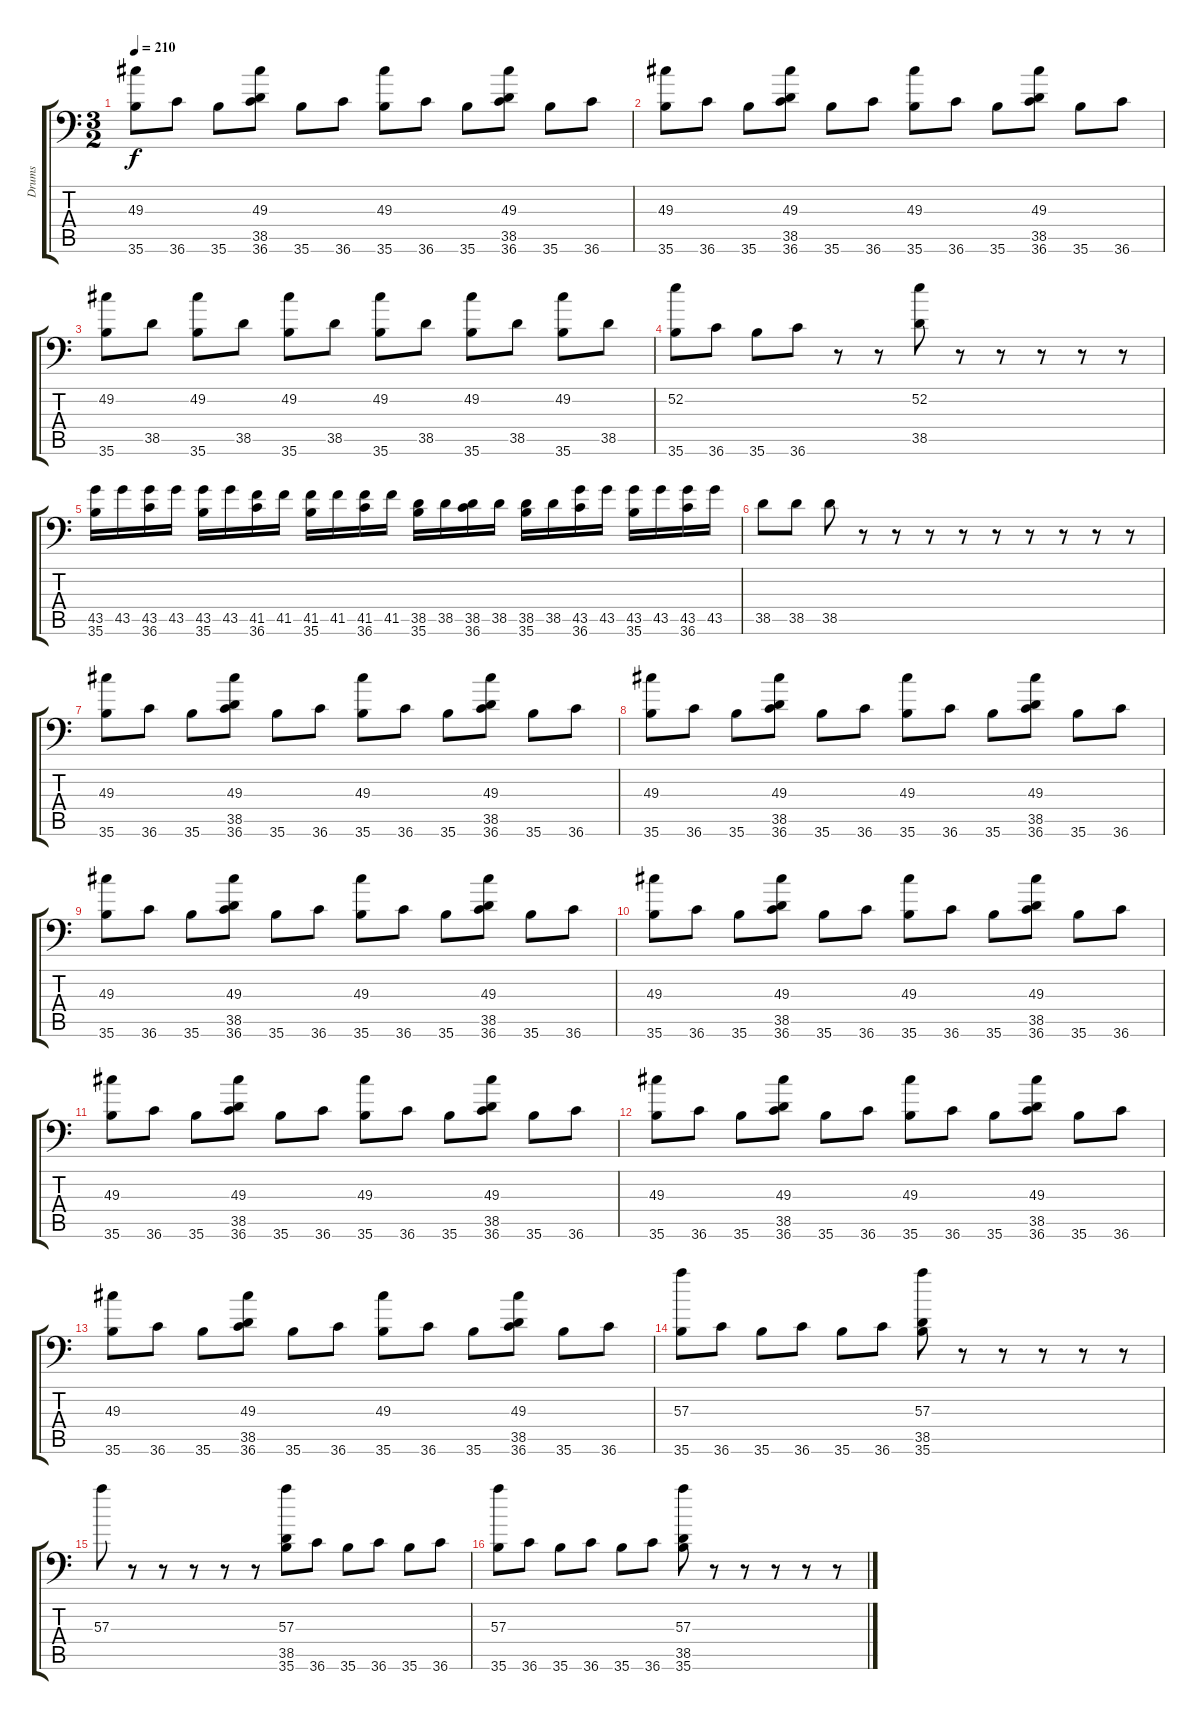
\track ("Drums" "Drums") {instrument acousticgrandpiano}
\staff {score tabs}
\tuning (C-1 C-1 C-1 C-1 C-1 C-1) {hide}
\ts (3 2)
\tempo 210
\clef f4
\ks c
(49.3 35.6).8{dy f} 36.6.8 35.6.8 (49.3 38.5 36.6).8 35.6.8 36.6.8 (49.3 35.6).8 36.6.8 35.6.8 (49.3 38.5 36.6).8 35.6.8 36.6.8 |
(49.3 35.6).8 36.6.8 35.6.8 (49.3 38.5 36.6).8 35.6.8 36.6.8 (49.3 35.6).8 36.6.8 35.6.8 (49.3 38.5 36.6).8 35.6.8 36.6.8 |
(49.2 35.6).8 38.5.8 (49.2 35.6).8 38.5.8 (49.2 35.6).8 38.5.8 (49.2 35.6).8 38.5.8 (49.2 35.6).8 38.5.8 (49.2 35.6).8 38.5.8 |
(52.2 35.6).8 36.6.8 35.6.8 36.6.8 r.8 r.8 (52.2 38.5).8 r.8 r.8 r.8 r.8 r.8 |
(43.5 35.6).16 43.5.16 (43.5 36.6).16 43.5.16 (43.5 35.6).16 43.5.16 (41.5 36.6).16 41.5.16 (41.5 35.6).16 41.5.16 (41.5 36.6).16 41.5.16 (38.5 35.6).16 38.5.16 (38.5 36.6).16 38.5.16 (38.5 35.6).16 38.5.16 (43.5 36.6).16 43.5.16 (43.5 35.6).16 43.5.16 (43.5 36.6).16 43.5.16 |
38.5.8 38.5.8 38.5.8 r.8 r.8 r.8 r.8 r.8 r.8 r.8 r.8 r.8 |
(49.3 35.6).8 36.6.8 35.6.8 (49.3 38.5 36.6).8 35.6.8 36.6.8 (49.3 35.6).8 36.6.8 35.6.8 (49.3 38.5 36.6).8 35.6.8 36.6.8 |
(49.3 35.6).8 36.6.8 35.6.8 (49.3 38.5 36.6).8 35.6.8 36.6.8 (49.3 35.6).8 36.6.8 35.6.8 (49.3 38.5 36.6).8 35.6.8 36.6.8 |
(49.3 35.6).8 36.6.8 35.6.8 (49.3 38.5 36.6).8 35.6.8 36.6.8 (49.3 35.6).8 36.6.8 35.6.8 (49.3 38.5 36.6).8 35.6.8 36.6.8 |
(49.3 35.6).8 36.6.8 35.6.8 (49.3 38.5 36.6).8 35.6.8 36.6.8 (49.3 35.6).8 36.6.8 35.6.8 (49.3 38.5 36.6).8 35.6.8 36.6.8 |
(49.3 35.6).8 36.6.8 35.6.8 (49.3 38.5 36.6).8 35.6.8 36.6.8 (49.3 35.6).8 36.6.8 35.6.8 (49.3 38.5 36.6).8 35.6.8 36.6.8 |
(49.3 35.6).8 36.6.8 35.6.8 (49.3 38.5 36.6).8 35.6.8 36.6.8 (49.3 35.6).8 36.6.8 35.6.8 (49.3 38.5 36.6).8 35.6.8 36.6.8 |
(49.3 35.6).8 36.6.8 35.6.8 (49.3 38.5 36.6).8 35.6.8 36.6.8 (49.3 35.6).8 36.6.8 35.6.8 (49.3 38.5 36.6).8 35.6.8 36.6.8 |
(57.3 35.6).8 36.6.8 35.6.8 36.6.8 35.6.8 36.6.8 (57.3 38.5 35.6).8 r.8 r.8 r.8 r.8 r.8 |
57.3.8 r.8 r.8 r.8 r.8 r.8 (57.3 38.5 35.6).8 36.6.8 35.6.8 36.6.8 35.6.8 36.6.8 |
(57.3 35.6).8 36.6.8 35.6.8 36.6.8 35.6.8 36.6.8 (57.3 38.5 35.6).8 r.8 r.8 r.8 r.8 r.8
